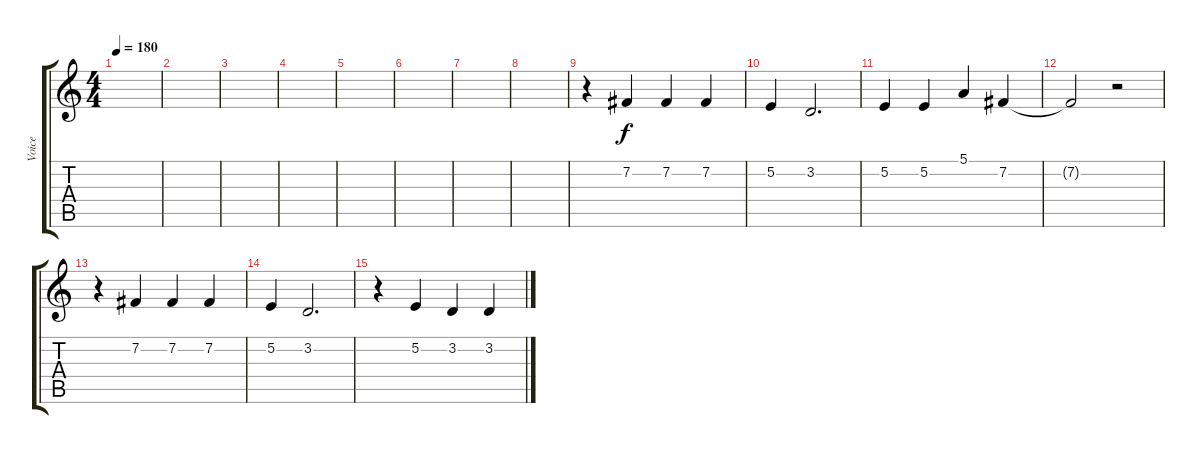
\track ("Voice" "Voice") {instrument lead6voice}
\staff {score tabs}
\tuning (E4 B3 G3 D3 A2 E2) {hide}
\ts (4 4)
\tempo 180
\clef g2
\ks c
|
|
|
|
|
|
|
|
r.4 7.2.4 7.2.4 7.2.4 |
5.2.4 3.2.2{d} |
5.2.4 5.2.4 5.1.4 7.2.4 |
7.2{t}.2 r.2 |
r.4 7.2.4 7.2.4 7.2.4 |
5.2.4 3.2.2{d} |
r.4 5.2.4 3.2.4 3.2.4
